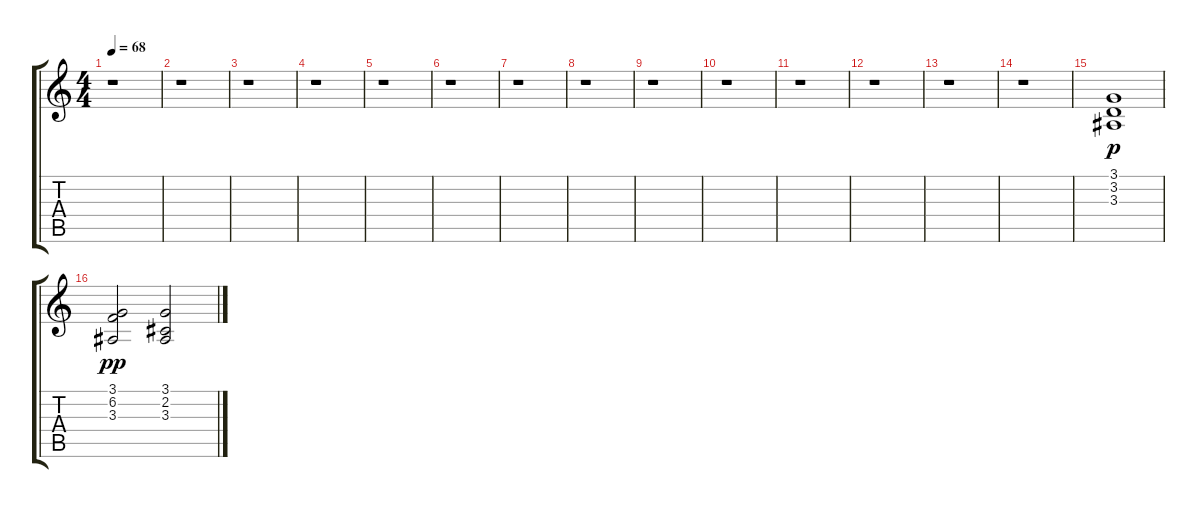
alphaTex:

\track "" {instrument choiraahs}
\staff {score tabs}
\tuning (E4 B3 G3 D3 A2 E2) {hide}
\ts (4 4)
\tempo 68
\clef g2
\ks c
r.1{dy mp} |
r.1 |
r.1 |
r.1 |
r.1 |
r.1 |
r.1 |
r.1 |
r.1 |
r.1 |
r.1 |
r.1 |
r.1 |
r.1 |
(3.1 3.2 3.3).1{dy p instrument synthstrings2} |
(3.1 6.2 3.3).2{dy pp} (3.1 2.2 3.3).2
